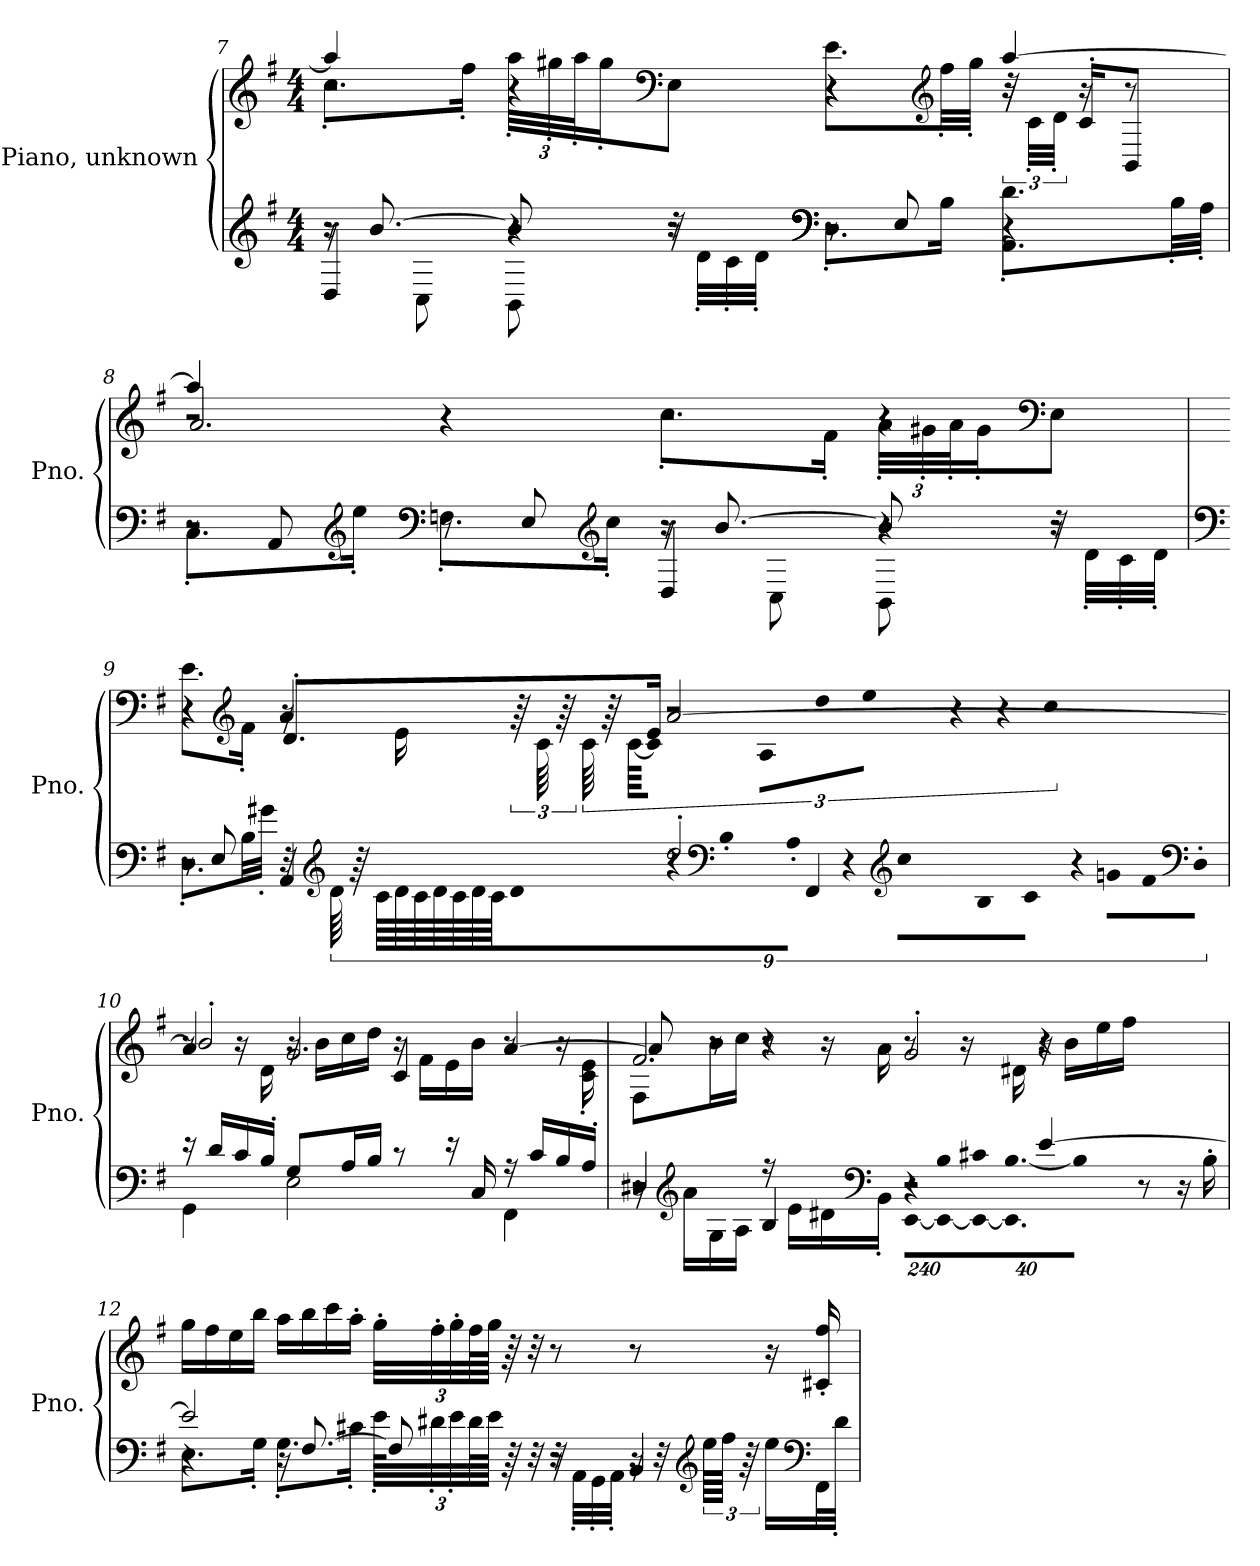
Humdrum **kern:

**kern	**kern
*part1	*part1
*staff2	*staff1
*I"Piano, unknown	*
*I'Pno.	*
!!LO:LB:g=z
*clefG2	*clefG2
*k[f#]	*k[f#]
*M4/4	*M4/4
=7	=7
*^	*^
*	*^	*	*^
16r	8r	4D'/	2r	8.cc'\L	4aa/]
[8.b/	.	.	.	.	.
.	8C\	.	.	.	.
.	.	.	.	16ff#'\Jk	.
*	*	*	*	*Xbrackettup	*
8b/]	8BB\	4r	.	48aa'\LLL	4r
.	.	.	.	48gg#X'\	.
.	.	.	.	48aa'\J	.
.	.	.	.	16gg#'\J	.
*	*	*	*clefF4	*	*
8r	32r	.	.	8E\J	.
.	32d'\LLL	.	.	.	.
.	32c'\	.	.	.	.
.	32d'\JJJ	.	.	.	.
*clefF4	*	*	*	*	*
2r	8.D'\L	8r	4r	8.e\L	4r
.	.	8E/	.	.	.
*	*	*	*clefG2	*	*
.	16B\Jk	.	.	32ff#'\LL	.
.	.	.	.	32gg#'\JJJ	.
*	*	*	*	*brackettup	*
.	8.AA\' 8.d\'L	4r	[4aa/	48r	16r
.	.	.	.	48c'\LLL	.
.	.	.	.	48d'\JJJ	.
.	.	.	.	16r	16c'/KL
.	.	.	.	8r	8BB/J
.	32B'\LL	.	.	.	.
.	32A'\JJJ	.	.	.	.
!!LO:PB:g=z	!!	!!
=8	=8	=8	=8	=8	=8
2r	8.C'\L	8r	4aa/]	2r	2.a/
.	.	8AA/	.	.	.
*clefG2	*	*	*	*	*
.	16ee'\Jk	.	.	.	.
*clefF4	*	*	*	*	*
.	8.Fn'\L	8r	4r	.	.
.	.	8E/	.	.	.
*clefG2	*	*	*	*	*
.	16cc'\Jk	.	.	.	.
16r	8r	4D'/	2r	8.cc'\L	.
[8.b/	.	.	.	.	.
.	8C\	.	.	.	.
.	.	.	.	16f#'\Jk	.
*	*	*	*	*Xbrackettup	*
8b/]	8BB\	4r	.	48a'\LLL	4r
.	.	.	.	48g#X'\	.
.	.	.	.	48a'\J	.
.	.	.	.	16g#'\J	.
*	*	*	*clefF4	*	*
8r	32r	.	.	8E\J	.
.	32d'\LLL	.	.	.	.
.	32c'\	.	.	.	.
.	32d'\JJJ	.	.	.	.
!!LO:LB:g=z	!!	!!
=9	=9	=9	=9	=9	=9
*clefF4	*	*	*	*	*
2r	8.D'\L	8r	4r	8.e\L	4r
.	.	8E/	.	.	.
*	*	*	*clefG2	*	*
.	32B\LL	.	.	16f#'\Jk	.
.	32g#X'\JJJ	.	.	.	.
.	32r	4AA/	4a/	16r	8.d'/L
*clefG2	*	*	*	*	*
.	96d\	.	.	.	.
.	96r	.	.	.	.
.	96c\LLLL	.	.	.	.
*	*Xbrackettup	*	*	*	*
.	96d\	.	.	16e\	.
.	96c\	.	.	.	.
.	96d\	.	.	.	.
.	96c\	.	.	.	.
.	96d\	.	.	.	.
.	96c\JJ	.	.	.	.
*	*	*	*	*brackettup	*
.	16d\	.	.	96r	.
.	.	.	.	96c\	.
.	.	.	.	96r	.
.	.	.	.	96c\	.
.	.	.	.	96r	.
.	.	.	.	[96c\KKLL	.
*clefF4	*	*	*	*	*
.	32B'\L	.	.	16c\JJ]	16e/Jk
.	32A'\JJJ	.	.	.	.
4r	16r	2F#'/	[2a/	8A\L	2r
*clefG2	*	*	*	*	*
.	16cc\LL	.	.	.	.
.	16B\	.	.	16dd\L	.
.	16c\JJ	.	.	16ee\JJ	.
4d/	16r	.	.	8r	.
.	16gn\LL	.	.	.	.
.	16f#\	.	.	16r	.
*clefF4	*	*	*	*	*
.	16D'\JJ	.	.	16cc\	.
*	*v	*v	*	*	*
!!LO:LB:g=z	!!	!!
=10	=10	=10	=10	=10
16r	4GG\	4a/]	8r	2b'/
16d/LL	.	.	.	.
16c/	.	.	16r	.
16B'/JJ	.	.	16d\	.
8G/L	2E\	2.g/	16r	.
.	.	.	16b\LL	.
16A/L	.	.	16cc\	.
16B/JJ	.	.	16dd\JJ	.
8r	.	.	16r	4c/
.	.	.	16f#\LL	.
16r	.	.	16e\	.
16C/	.	.	16b\JJ	.
16r	4FF#\	.	8r	[4a/
16c/LL	.	.	.	.
16B/	.	.	16r	.
16A'/JJ	.	.	16c\' 16e\'	.
=11	=11	=11	=11	=11
*	*^	*	*	*
2r	16r	4D#X/	2.f#/	8F#\L	8a/]
*clefG2	*	*	*	*	*
.	16a\LL	.	.	.	.
.	16G\	.	.	16b\L	8r
.	16A\JJ	.	.	16cc\JJ	.
.	16r	4B/	.	8r	4r
.	16e\LL	.	.	.	.
.	16d#X\	.	.	16r	.
*clefF4	*	*	*	*	*
.	16BB'\JJ	.	.	16a\	.
!	!LO:N:vis=16	!	!	!	!
4r	[1920%137EE\LL	2r	.	8r	2g'/
!	!LO:N:vis=16	!	!	!	!
.	1920%137EE\_ 1920%137B\	.	.	.	.
.	.	.	.	16r	.
!	!LO:N:vis=32	!	!	!	!
.	640%23EE\_ 640%23c#X\L	.	.	.	.
!	!LO:N:vis=32.	!	!	!	!
.	1920%103EE\] [1920%103B\	.	.	.	.
.	.	.	.	16d#X\	.
!	!LO:N:vis=64	!	!	!	!
.	960%17B\JJJk]	.	.	.	.
[4e/	8r	.	4r	16r	.
.	.	.	.	16b\LL	.
.	16r	.	.	16ee\	.
.	16B'\	.	.	16ff#\JJ	.
*	*	*	*v	*v	*v
!!LO:LB:g=z
=12	=12	=12	=12
2e/]	8.E\L	4r	16gg\LL
.	.	.	16ff#\
.	.	.	16ee\
.	16G'\Jk	.	16bb\JJ
.	8.G'\L	16r	16aa\LL
.	.	[8.F#/	16bb\
.	.	.	16ccc\
.	16c#X'\Jk	.	16aa'\JJ
*	*	*	*Xbrackettup
2r	48e'\LLL	8F#/]	48gg'\LLL
.	48d#X'\	.	48ff#'\
.	48e'\	.	48gg'\
*	*brackettup	*	*brackettup
.	96d#\L	.	96ff#\L
.	96e\JJJJ	.	96gg\JJJJ
.	96r	.	96r
.	32r	.	32r
.	32r	8r	8r
.	32AA'\LLL	.	.
.	32GG'\	.	.
.	32AA'\JJJ	.	.
.	16r	4BB/	8r
.	32r	.	.
*clefG2	*	*	*
.	96ee\LLLL	.	.
.	96ff#\JJJJ	.	.
.	96r	.	.
.	16ee\LL	.	16r
*clefF4	*	*	*
.	32FF#\L	.	16c#X/' 16ff#/'
.	32d#'\JJJ	.	.
*v	*v	*v	*
=	=
*-	*-
